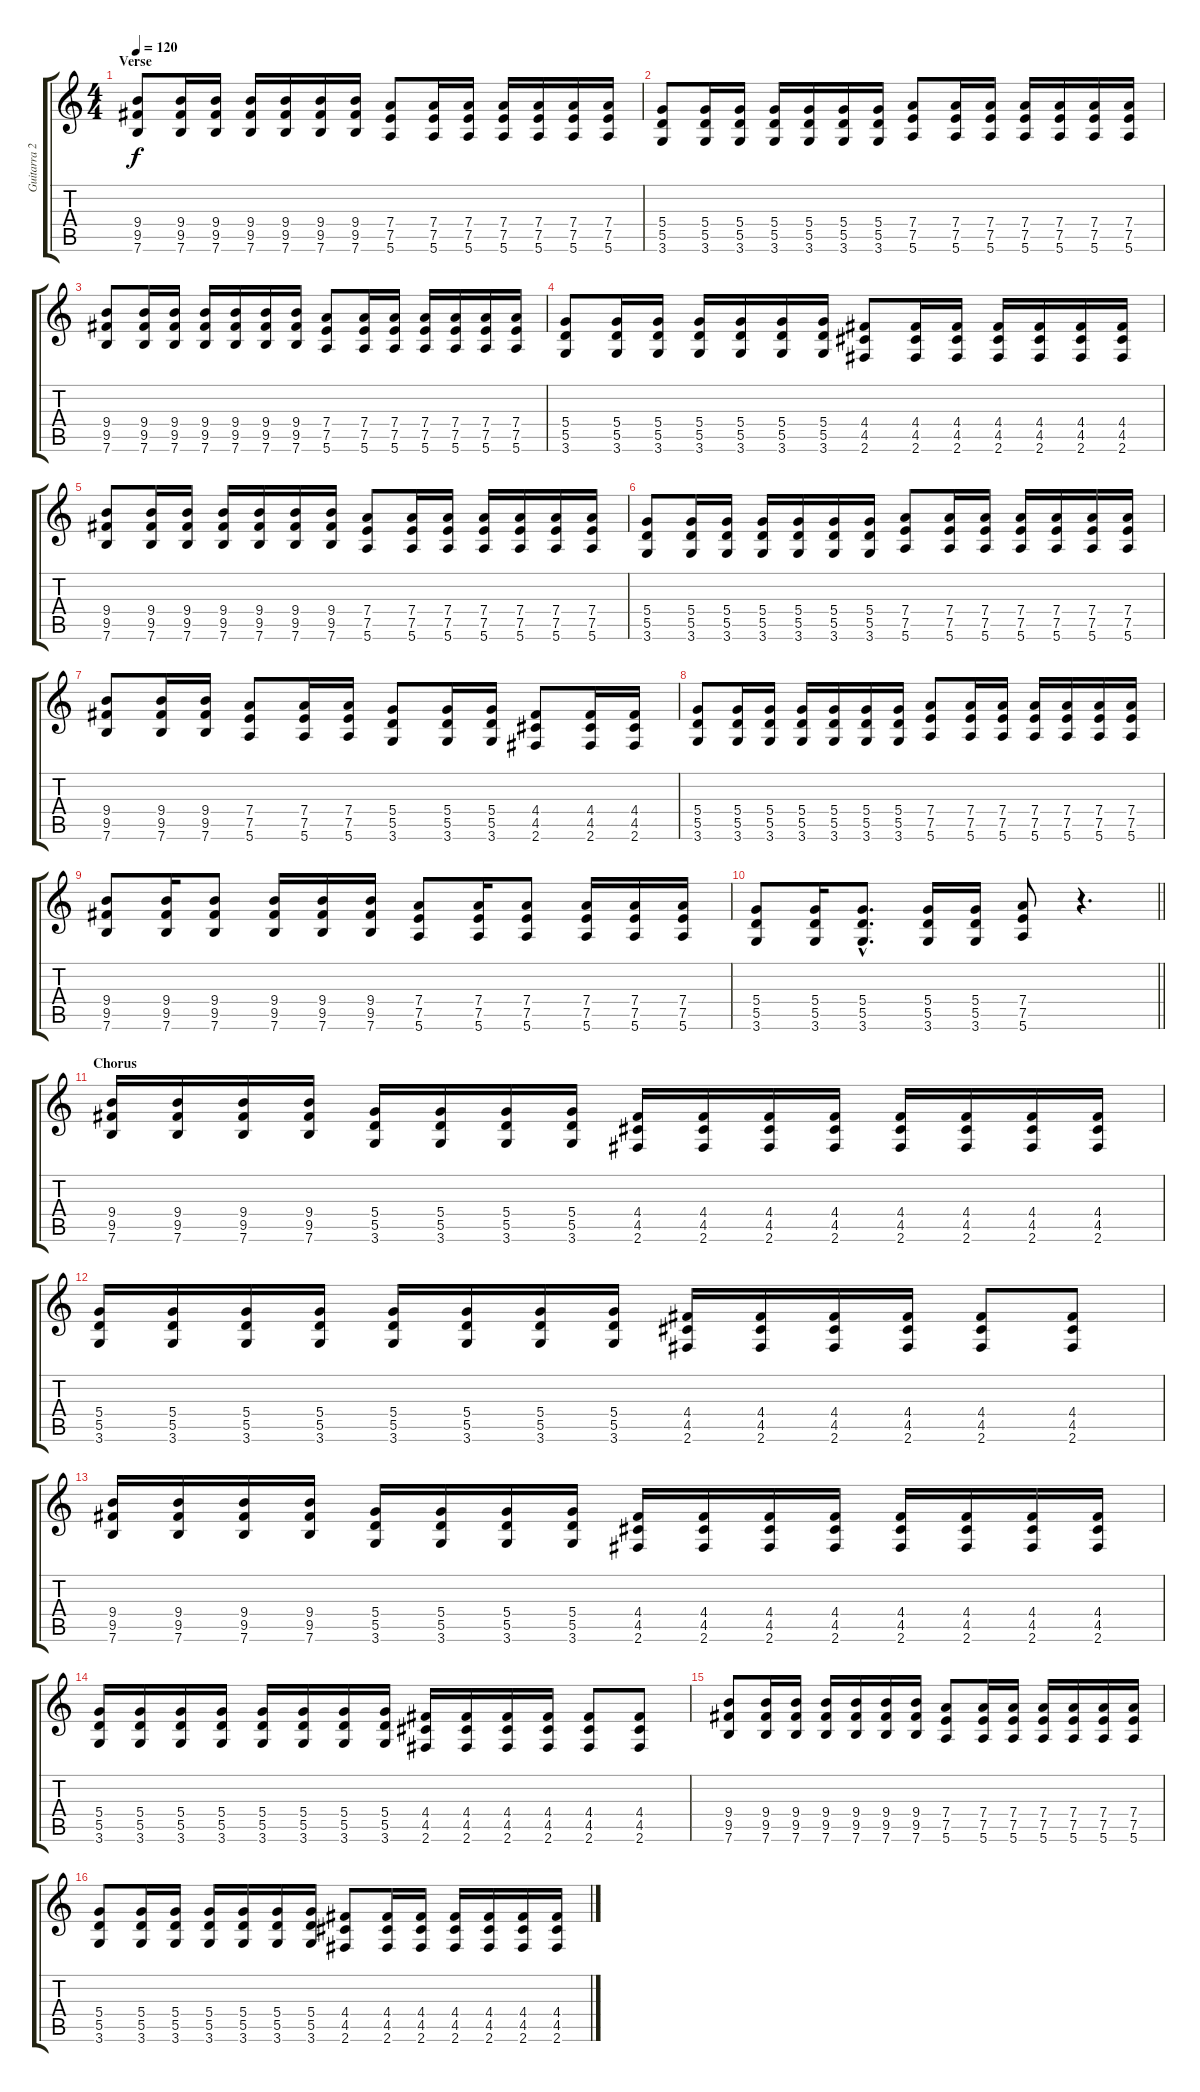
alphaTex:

\track ("Guitarra 2 - Erik" "Guitarra 2") {instrument distortionguitar}
\staff {score tabs}
\tuning (E4 B3 G3 D3 A2 E2) {hide}
\ts (4 4)
\section ("" "Verse")
\tempo 120
\clef g2
\ks c
(9.4 9.5 7.6).8{dy f} (9.4 9.5 7.6).16 (9.4 9.5 7.6).16 (9.4 9.5 7.6).16 (9.4 9.5 7.6).16 (9.4 9.5 7.6).16 (9.4 9.5 7.6).16 (7.4 7.5 5.6).8 (7.4 7.5 5.6).16 (7.4 7.5 5.6).16 (7.4 7.5 5.6).16 (7.4 7.5 5.6).16 (7.4 7.5 5.6).16 (7.4 7.5 5.6).16 |
(5.4 5.5 3.6).8 (5.4 5.5 3.6).16 (5.4 5.5 3.6).16 (5.4 5.5 3.6).16 (5.4 5.5 3.6).16 (5.4 5.5 3.6).16 (5.4 5.5 3.6).16 (7.4 7.5 5.6).8 (7.4 7.5 5.6).16 (7.4 7.5 5.6).16 (7.4 7.5 5.6).16 (7.4 7.5 5.6).16 (7.4 7.5 5.6).16 (7.4 7.5 5.6).16 |
(9.4 9.5 7.6).8 (9.4 9.5 7.6).16 (9.4 9.5 7.6).16 (9.4 9.5 7.6).16 (9.4 9.5 7.6).16 (9.4 9.5 7.6).16 (9.4 9.5 7.6).16 (7.4 7.5 5.6).8 (7.4 7.5 5.6).16 (7.4 7.5 5.6).16 (7.4 7.5 5.6).16 (7.4 7.5 5.6).16 (7.4 7.5 5.6).16 (7.4 7.5 5.6).16 |
(5.4 5.5 3.6).8 (5.4 5.5 3.6).16 (5.4 5.5 3.6).16 (5.4 5.5 3.6).16 (5.4 5.5 3.6).16 (5.4 5.5 3.6).16 (5.4 5.5 3.6).16 (4.4 4.5 2.6).8 (4.4 4.5 2.6).16 (4.4 4.5 2.6).16 (4.4 4.5 2.6).16 (4.4 4.5 2.6).16 (4.4 4.5 2.6).16 (4.4 4.5 2.6).16 |
(9.4 9.5 7.6).8 (9.4 9.5 7.6).16 (9.4 9.5 7.6).16 (9.4 9.5 7.6).16 (9.4 9.5 7.6).16 (9.4 9.5 7.6).16 (9.4 9.5 7.6).16 (7.4 7.5 5.6).8 (7.4 7.5 5.6).16 (7.4 7.5 5.6).16 (7.4 7.5 5.6).16 (7.4 7.5 5.6).16 (7.4 7.5 5.6).16 (7.4 7.5 5.6).16 |
(5.4 5.5 3.6).8 (5.4 5.5 3.6).16 (5.4 5.5 3.6).16 (5.4 5.5 3.6).16 (5.4 5.5 3.6).16 (5.4 5.5 3.6).16 (5.4 5.5 3.6).16 (7.4 7.5 5.6).8 (7.4 7.5 5.6).16 (7.4 7.5 5.6).16 (7.4 7.5 5.6).16 (7.4 7.5 5.6).16 (7.4 7.5 5.6).16 (7.4 7.5 5.6).16 |
(9.4 9.5 7.6).8 (9.4 9.5 7.6).16 (9.4 9.5 7.6).16 (7.4 7.5 5.6).8 (7.4 7.5 5.6).16 (7.4 7.5 5.6).16 (5.4 5.5 3.6).8 (5.4 5.5 3.6).16 (5.4 5.5 3.6).16 (4.4 4.5 2.6).8 (4.4 4.5 2.6).16 (4.4 4.5 2.6).16 |
(5.4 5.5 3.6).8 (5.4 5.5 3.6).16 (5.4 5.5 3.6).16 (5.4 5.5 3.6).16 (5.4 5.5 3.6).16 (5.4 5.5 3.6).16 (5.4 5.5 3.6).16 (7.4 7.5 5.6).8 (7.4 7.5 5.6).16 (7.4 7.5 5.6).16 (7.4 7.5 5.6).16 (7.4 7.5 5.6).16 (7.4 7.5 5.6).16 (7.4 7.5 5.6).16 |
(9.4 9.5 7.6).8 (9.4 9.5 7.6).16 (9.4 9.5 7.6).8 (9.4 9.5 7.6).16 (9.4 9.5 7.6).16 (9.4 9.5 7.6).16 (7.4 7.5 5.6).8 (7.4 7.5 5.6).16 (7.4 7.5 5.6).8 (7.4 7.5 5.6).16 (7.4 7.5 5.6).16 (7.4 7.5 5.6).16 |
\barLineRight lightlight
(5.4 5.5 3.6).8 (5.4 5.5 3.6).16 (5.4{hac} 5.5{hac} 3.6{hac}).8{d} (5.4 5.5 3.6).16 (5.4 5.5 3.6).16 (7.4 7.5 5.6).8 r.4{d} |
\section ("" "Chorus")
(9.4 9.5 7.6).16 (9.4 9.5 7.6).16 (9.4 9.5 7.6).16 (9.4 9.5 7.6).16 (5.4 5.5 3.6).16 (5.4 5.5 3.6).16 (5.4 5.5 3.6).16 (5.4 5.5 3.6).16 (4.4 4.5 2.6).16 (4.4 4.5 2.6).16 (4.4 4.5 2.6).16 (4.4 4.5 2.6).16 (4.4 4.5 2.6).16 (4.4 4.5 2.6).16 (4.4 4.5 2.6).16 (4.4 4.5 2.6).16 |
(5.4 5.5 3.6).16 (5.4 5.5 3.6).16 (5.4 5.5 3.6).16 (5.4 5.5 3.6).16 (5.4 5.5 3.6).16 (5.4 5.5 3.6).16 (5.4 5.5 3.6).16 (5.4 5.5 3.6).16 (4.4 4.5 2.6).16 (4.4 4.5 2.6).16 (4.4 4.5 2.6).16 (4.4 4.5 2.6).16 (4.4 4.5 2.6).8 (4.4 4.5 2.6).8 |
(9.4 9.5 7.6).16 (9.4 9.5 7.6).16 (9.4 9.5 7.6).16 (9.4 9.5 7.6).16 (5.4 5.5 3.6).16 (5.4 5.5 3.6).16 (5.4 5.5 3.6).16 (5.4 5.5 3.6).16 (4.4 4.5 2.6).16 (4.4 4.5 2.6).16 (4.4 4.5 2.6).16 (4.4 4.5 2.6).16 (4.4 4.5 2.6).16 (4.4 4.5 2.6).16 (4.4 4.5 2.6).16 (4.4 4.5 2.6).16 |
(5.4 5.5 3.6).16 (5.4 5.5 3.6).16 (5.4 5.5 3.6).16 (5.4 5.5 3.6).16 (5.4 5.5 3.6).16 (5.4 5.5 3.6).16 (5.4 5.5 3.6).16 (5.4 5.5 3.6).16 (4.4 4.5 2.6).16 (4.4 4.5 2.6).16 (4.4 4.5 2.6).16 (4.4 4.5 2.6).16 (4.4 4.5 2.6).8 (4.4 4.5 2.6).8 |
(9.4 9.5 7.6).8 (9.4 9.5 7.6).16 (9.4 9.5 7.6).16 (9.4 9.5 7.6).16 (9.4 9.5 7.6).16 (9.4 9.5 7.6).16 (9.4 9.5 7.6).16 (7.4 7.5 5.6).8 (7.4 7.5 5.6).16 (7.4 7.5 5.6).16 (7.4 7.5 5.6).16 (7.4 7.5 5.6).16 (7.4 7.5 5.6).16 (7.4 7.5 5.6).16 |
(5.4 5.5 3.6).8 (5.4 5.5 3.6).16 (5.4 5.5 3.6).16 (5.4 5.5 3.6).16 (5.4 5.5 3.6).16 (5.4 5.5 3.6).16 (5.4 5.5 3.6).16 (4.4 4.5 2.6).8 (4.4 4.5 2.6).16 (4.4 4.5 2.6).16 (4.4 4.5 2.6).16 (4.4 4.5 2.6).16 (4.4 4.5 2.6).16 (4.4 4.5 2.6).16
